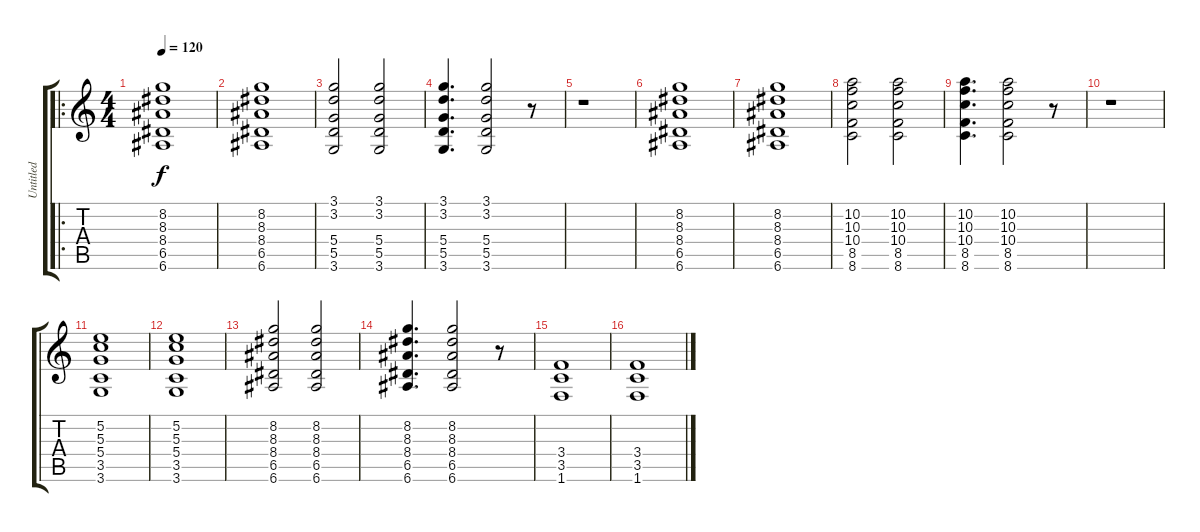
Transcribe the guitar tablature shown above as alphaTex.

\track ("Untitled" "Untitled") {instrument distortionguitar}
\staff {score tabs}
\tuning (E4 B3 G3 D3 A2 E2) {hide}
\ro
\ts (4 4)
\tempo 120
\clef g2
\ks c
(8.2 8.3 8.4 6.5 6.6).1{dy f instrument distortionguitar} |
(8.2 8.3 8.4 6.5 6.6).1 |
(3.1 3.2 5.4 5.5 3.6).2 (3.1 3.2 5.4 5.5 3.6).2 |
(3.1 3.2 5.4 5.5 3.6).4{d} (3.1 3.2 5.4 5.5 3.6).2 r.8 |
r.1 |
(8.2 8.3 8.4 6.5 6.6).1 |
(8.2 8.3 8.4 6.5 6.6).1 |
(10.2 10.3 10.4 8.5 8.6).2 (10.2 10.3 10.4 8.5 8.6).2 |
(10.2 10.3 10.4 8.5 8.6).4{d} (10.2 10.3 10.4 8.5 8.6).2 r.8 |
r.1 |
(5.2 5.3 5.4 3.5 3.6).1 |
(5.2 5.3 5.4 3.5 3.6).1 |
(8.2 8.3 8.4 6.5 6.6).2 (8.2 8.3 8.4 6.5 6.6).2 |
(8.2 8.3 8.4 6.5 6.6).4{d} (8.2 8.3 8.4 6.5 6.6).2 r.8 |
(3.4 3.5 1.6).1 |
(3.4 3.5 1.6).1
